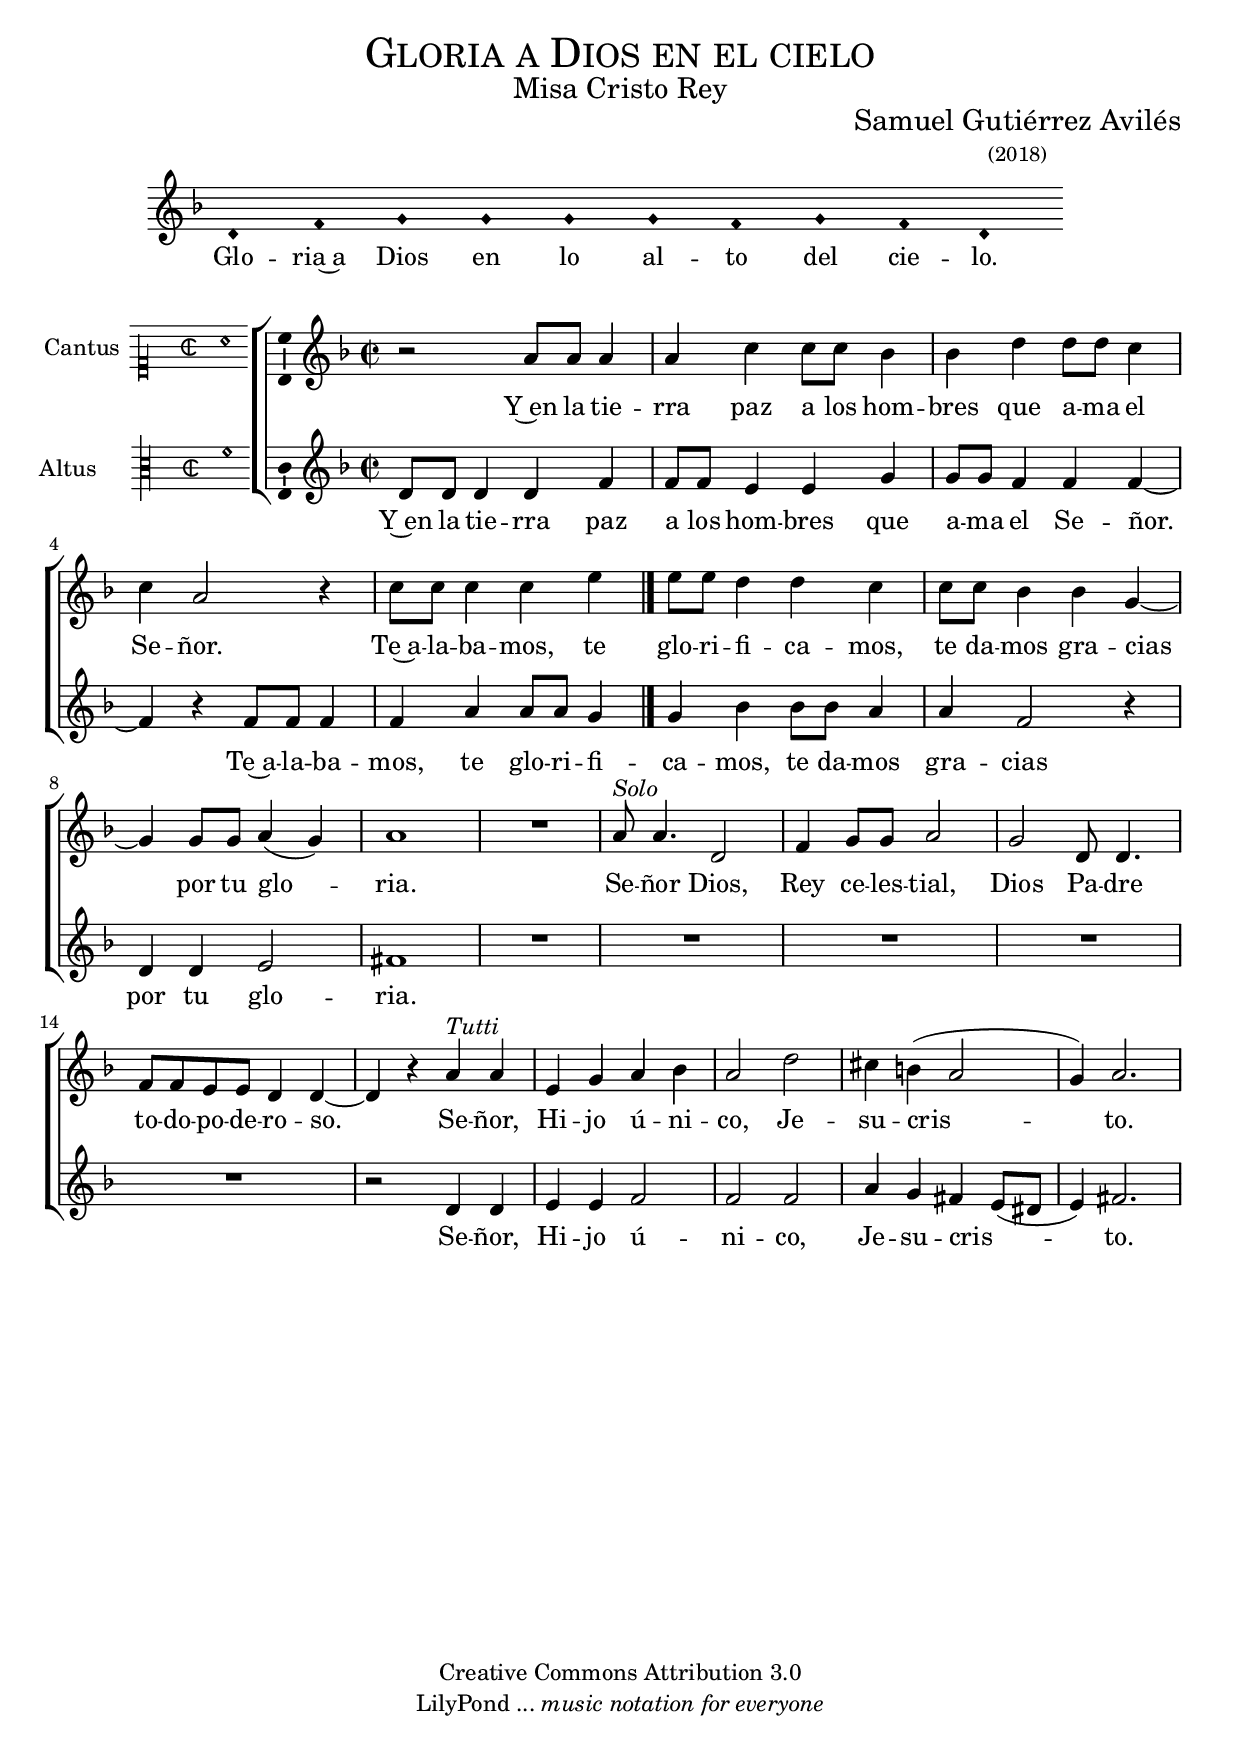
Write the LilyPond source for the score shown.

% ****************************************************************
%	Señor ten piedad v3 - Melodia a modo del renacimiento
%	by serach.sam@
% ****************************************************************
\language "espanol"
\version "2.19.82"

%#(set-global-staff-size 16.4)

% --- Cabecera
\markup { \fill-line { \center-column { \fontsize #5 \smallCaps "Gloria a Dios en el cielo" \fontsize #2 "Misa Cristo Rey" } } }
\markup { \fill-line { " " \center-column { \fontsize #2 "Samuel Gutiérrez Avilés" \small "(2018)" } } }
\header {
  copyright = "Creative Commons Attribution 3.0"
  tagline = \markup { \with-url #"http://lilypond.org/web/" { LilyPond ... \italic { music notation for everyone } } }
  breakbefore = ##t
}

% --- Musica

% --- invocacion
\score{
<<
    \new Voice = "invocacion" {
        \override Staff.TimeSignature.stencil = #'()
        \override Stem.transparent = ##t
        \set Score.timing = ##f
        \override NoteHead.style = #'neomensural        
        \key re \minor
        \relative do' {
            re4 fa sol sol sol sol fa sol fa re
        }
    }
    \new Lyrics \lyricsto "invocacion" {
        \lyricmode {
            Glo -- ria~a Dios en lo al -- to del cie -- lo.
        }
    }
>>
    \layout {
        indent = 1.5 \cm
        line-width = 17\cm
        ragged-right = ##f
    }
}

% --- Parametro globales
global = {
    \tempo 4 = 100
    \key re \minor 
    \time 2/2  
    \skip 1*5
    \bar "|."
}

cantus = \relative do'' {
    r2 la8 la la4 |
    la4 do4 do8 do sib4 |
    sib4 re re8 re do4 |
    do4 la2 r4 |
    
    do8 do do4 do4 mi4 |
    mi8 mi re4 re4 do4 |
    do8 do sib4 sib4 sol4~ |
    sol4 sol8 sol la4( sol)
    la1 |
    R1 |
    la8^\markup{\italic "Solo"} la4. re,2 |
    fa4 sol8 sol la2 |
    sol2 re8 re4. |
    fa8 fa mi mi re4 re4~ |
    re4 r la'4^\markup{\italic "Tutti"} la |
    mi sol la sib
    la2 re2 |
    dos4 si( la2 
    sol4) la2.
}

altus = \relative do' {
    re8 re re4 re fa |
    fa8 fa mi4 mi sol |
    sol8 sol fa4 fa fa~ |
    fa4 r fa8 fa fa4 |
    fa4 la4 la8 la sol4 |
    sol4 sib4 sib8 sib la4 |
    la4 fa2 r4 |
    re4 re mi2
    fas1 |
    R1*5 |
    r2 re4 re |
    mi4 mi fa2 |
    fa fa2 |
    la4 sol fas mi8( res |
    mi4) fas2. |
}

textocantus = \lyricmode{
    Y~en la tie -- rra paz a los hom -- bres que a -- ma el Se -- ñor.
    Te~a -- la -- ba -- mos, te glo -- ri -- fi -- ca -- mos, te da -- mos gra -- cias _ por tu glo -- _ ria.
    
    Se -- ñor Dios, Rey ce -- les -- tial, Dios Pa -- dre to -- do -- po -- de -- ro -- so. _
    Se -- ñor, Hi -- jo ú -- ni -- co, Je -- su -- cris -- _ _ to.
}

textoaltus = \lyricmode{
    Y~en la tie -- rra paz a los hom -- bres que a -- ma el Se -- ñor. _
    
    Te~a -- la -- ba -- mos, te glo -- ri -- fi -- ca -- mos, te da -- mos gra -- cias por tu glo -- ria.
    Se -- ñor, Hi -- jo ú -- ni -- co, Je -- su -- cris -- _ _ _ to.
}

incipitcantus = \markup {
    \score {
        {
            \set Staff.instrumentName = "Cantus "
            \override NoteHead.style = #'neomensural
            \override Staff.TimeSignature.style = #'neomensural
            \cadenzaOn 
            \clef "petrucci-c1"
            \key do \major
            \time 2/2
            la'1
        } 
        \layout { line-width = 20 indent = 0 }
    }
}

incipitaltus=\markup{
	\score{
		{ 
            \set Staff.instrumentName = "Altus     "
            \override NoteHead.style = #'neomensural 
            \override Staff.TimeSignature.style = #'neomensural
            \cadenzaOn
            \clef "petrucci-c3"
            \key do \major
            \time 2/2
            fa'1
		} 
        \layout { line-width = 20 indent = 0 }
	}
}


\score {
    \new ChoirStaff<<
        \new Staff <<
            \global
            \new Voice = "v1" {
                \set Staff.instrumentName = \incipitcantus
                \clef "treble"
                \cantus
            }
            \new Lyrics \lyricsto "v1" { \textocantus }
        >>

        \new Staff <<
            \global
            \new Voice = "v2" {
                \set Staff.instrumentName = \incipitaltus
                \clef "treble"
                \altus 
            }
            \new Lyrics \lyricsto "v2" { \textoaltus }
        >>
    >>

    \layout{ 
        \context {
            \Lyrics 
                \override VerticalAxisGroup.staff-affinity = #UP
                \override VerticalAxisGroup.nonstaff-relatedstaff-spacing = #'((basic-distance . 0) (minimum-distance . 0) (padding . 1))
                \override LyricText.font-size = #1.2
                \override LyricHyphen.minimum-distance = #0.5
        }
        \context {
            \Score 
                tempoHideNote = ##t
                \override BarNumber.padding = #2 
        }
        \context {
            \Voice 
                melismaBusyProperties = #'()
        }
        \context {
            \Staff 
                \override VerticalAxisGroup.staff-staff-spacing = #'((basic-distance . 11) (minimum-distance . 0) (padding . 1))
                \consists Ambitus_engraver 
                \override LigatureBracket.padding = #1
        }
    }
    \midi { }
}

% --- Musica
\paper{
    #(set-default-paper-size "letter")
	indent=3.5\cm
}
